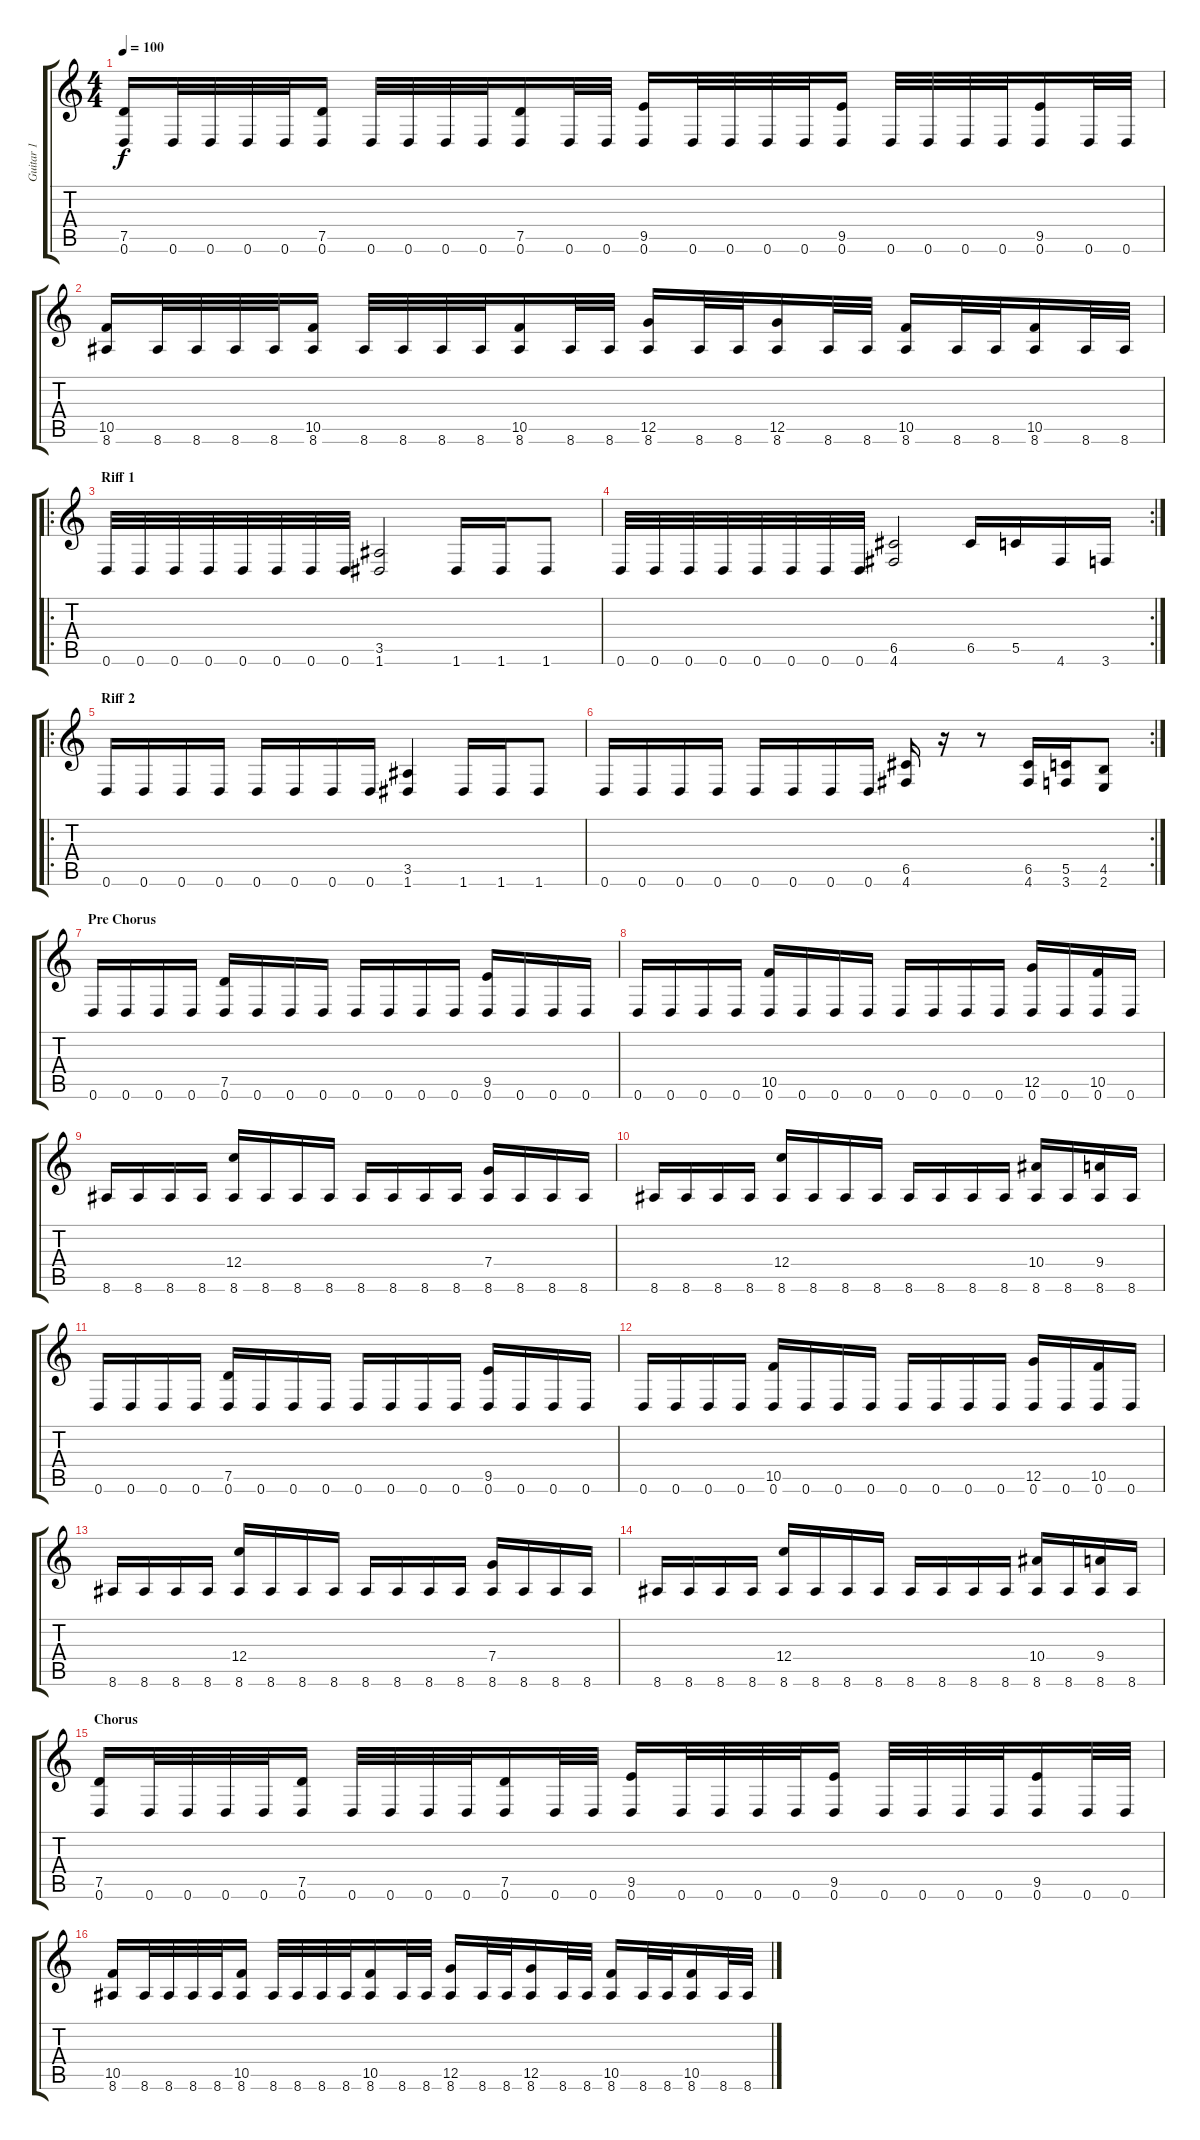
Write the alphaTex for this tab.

\track ("Guitar 1" "Guitar 1") {instrument distortionguitar}
\staff {score tabs}
\tuning (D4 A3 F3 C3 G2 D2) {hide}
\ts (4 4)
\tempo 100
\clef g2
\ks c
(7.5 0.6).16{dy f} 0.6.32 0.6.32 0.6.32 0.6.32 (7.5 0.6).16 0.6.32 0.6.32 0.6.32 0.6.32 (7.5 0.6).16 0.6.32 0.6.32 (9.5 0.6).16 0.6.32 0.6.32 0.6.32 0.6.32 (9.5 0.6).16 0.6.32 0.6.32 0.6.32 0.6.32 (9.5 0.6).16 0.6.32 0.6.32 |
(10.5 8.6).16 8.6.32 8.6.32 8.6.32 8.6.32 (10.5 8.6).16 8.6.32 8.6.32 8.6.32 8.6.32 (10.5 8.6).16 8.6.32 8.6.32 (12.5 8.6).16 8.6.32 8.6.32 (12.5 8.6).16 8.6.32 8.6.32 (10.5 8.6).16 8.6.32 8.6.32 (10.5 8.6).16 8.6.32 8.6.32 |
\ro
\section ("" "Riff 1")
0.6.32 0.6.32 0.6.32 0.6.32 0.6.32 0.6.32 0.6.32 0.6.32 (3.5 1.6).2 1.6.16 1.6.16 1.6.8 |
\rc 2
0.6.32 0.6.32 0.6.32 0.6.32 0.6.32 0.6.32 0.6.32 0.6.32 (6.5 4.6).2 6.5.16 5.5.16 4.6.16 3.6.16 |
\ro
\section ("" "Riff 2")
0.6.16 0.6.16 0.6.16 0.6.16 0.6.16 0.6.16 0.6.16 0.6.16 (3.5 1.6).4 1.6.16 1.6.16 1.6.8 |
\rc 2
0.6.16 0.6.16 0.6.16 0.6.16 0.6.16 0.6.16 0.6.16 0.6.16 (6.5 4.6).16 r.16 r.8 (6.5 4.6).16 (5.5 3.6).16 (4.5 2.6).8 |
\section ("" "Pre Chorus")
0.6.16 0.6.16 0.6.16 0.6.16 (7.5 0.6).16 0.6.16 0.6.16 0.6.16 0.6.16 0.6.16 0.6.16 0.6.16 (9.5 0.6).16 0.6.16 0.6.16 0.6.16 |
0.6.16 0.6.16 0.6.16 0.6.16 (10.5 0.6).16 0.6.16 0.6.16 0.6.16 0.6.16 0.6.16 0.6.16 0.6.16 (12.5 0.6).16 0.6.16 (10.5 0.6).16 0.6.16 |
8.6.16 8.6.16 8.6.16 8.6.16 (12.4 8.6).16 8.6.16 8.6.16 8.6.16 8.6.16 8.6.16 8.6.16 8.6.16 (7.4 8.6).16 8.6.16 8.6.16 8.6.16 |
8.6.16 8.6.16 8.6.16 8.6.16 (12.4 8.6).16 8.6.16 8.6.16 8.6.16 8.6.16 8.6.16 8.6.16 8.6.16 (10.4 8.6).16 8.6.16 (9.4 8.6).16 8.6.16 |
0.6.16 0.6.16 0.6.16 0.6.16 (7.5 0.6).16 0.6.16 0.6.16 0.6.16 0.6.16 0.6.16 0.6.16 0.6.16 (9.5 0.6).16 0.6.16 0.6.16 0.6.16 |
0.6.16 0.6.16 0.6.16 0.6.16 (10.5 0.6).16 0.6.16 0.6.16 0.6.16 0.6.16 0.6.16 0.6.16 0.6.16 (12.5 0.6).16 0.6.16 (10.5 0.6).16 0.6.16 |
8.6.16 8.6.16 8.6.16 8.6.16 (12.4 8.6).16 8.6.16 8.6.16 8.6.16 8.6.16 8.6.16 8.6.16 8.6.16 (7.4 8.6).16 8.6.16 8.6.16 8.6.16 |
8.6.16 8.6.16 8.6.16 8.6.16 (12.4 8.6).16 8.6.16 8.6.16 8.6.16 8.6.16 8.6.16 8.6.16 8.6.16 (10.4 8.6).16 8.6.16 (9.4 8.6).16 8.6.16 |
\section ("" "Chorus")
(7.5 0.6).16 0.6.32 0.6.32 0.6.32 0.6.32 (7.5 0.6).16 0.6.32 0.6.32 0.6.32 0.6.32 (7.5 0.6).16 0.6.32 0.6.32 (9.5 0.6).16 0.6.32 0.6.32 0.6.32 0.6.32 (9.5 0.6).16 0.6.32 0.6.32 0.6.32 0.6.32 (9.5 0.6).16 0.6.32 0.6.32 |
(10.5 8.6).16 8.6.32 8.6.32 8.6.32 8.6.32 (10.5 8.6).16 8.6.32 8.6.32 8.6.32 8.6.32 (10.5 8.6).16 8.6.32 8.6.32 (12.5 8.6).16 8.6.32 8.6.32 (12.5 8.6).16 8.6.32 8.6.32 (10.5 8.6).16 8.6.32 8.6.32 (10.5 8.6).16 8.6.32 8.6.32
